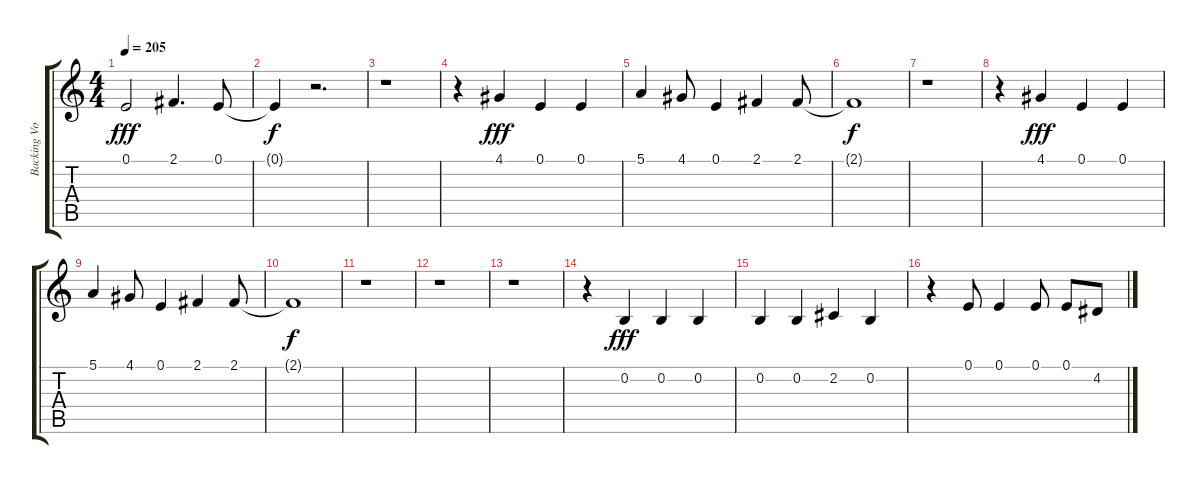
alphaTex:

\track ("Backing Vocals" "Backing Vo") {instrument oboe}
\staff {score tabs}
\tuning (E4 B3 G3 D3 A2 E2) {hide}
\ts (4 4)
\tempo 205
\clef g2
\ks c
0.1.2{dy fff} 2.1.4{d} 0.1.8 |
0.1{t}.4{dy f} r.2{d} |
r.1 |
r.4 4.1.4{dy fff} 0.1.4 0.1.4 |
5.1.4 4.1.8 0.1.4 2.1.4 2.1.8 |
2.1{t}.1{dy f} |
r.1 |
r.4 4.1.4{dy fff} 0.1.4 0.1.4 |
5.1.4 4.1.8 0.1.4 2.1.4 2.1.8 |
2.1{t}.1{dy f} |
r.1 |
r.1 |
r.1 |
r.4 0.2.4{dy fff} 0.2.4 0.2.4 |
0.2.4 0.2.4 2.2.4 0.2.4 |
r.4 0.1.8 0.1.4 0.1.8 0.1.8 4.2.8
